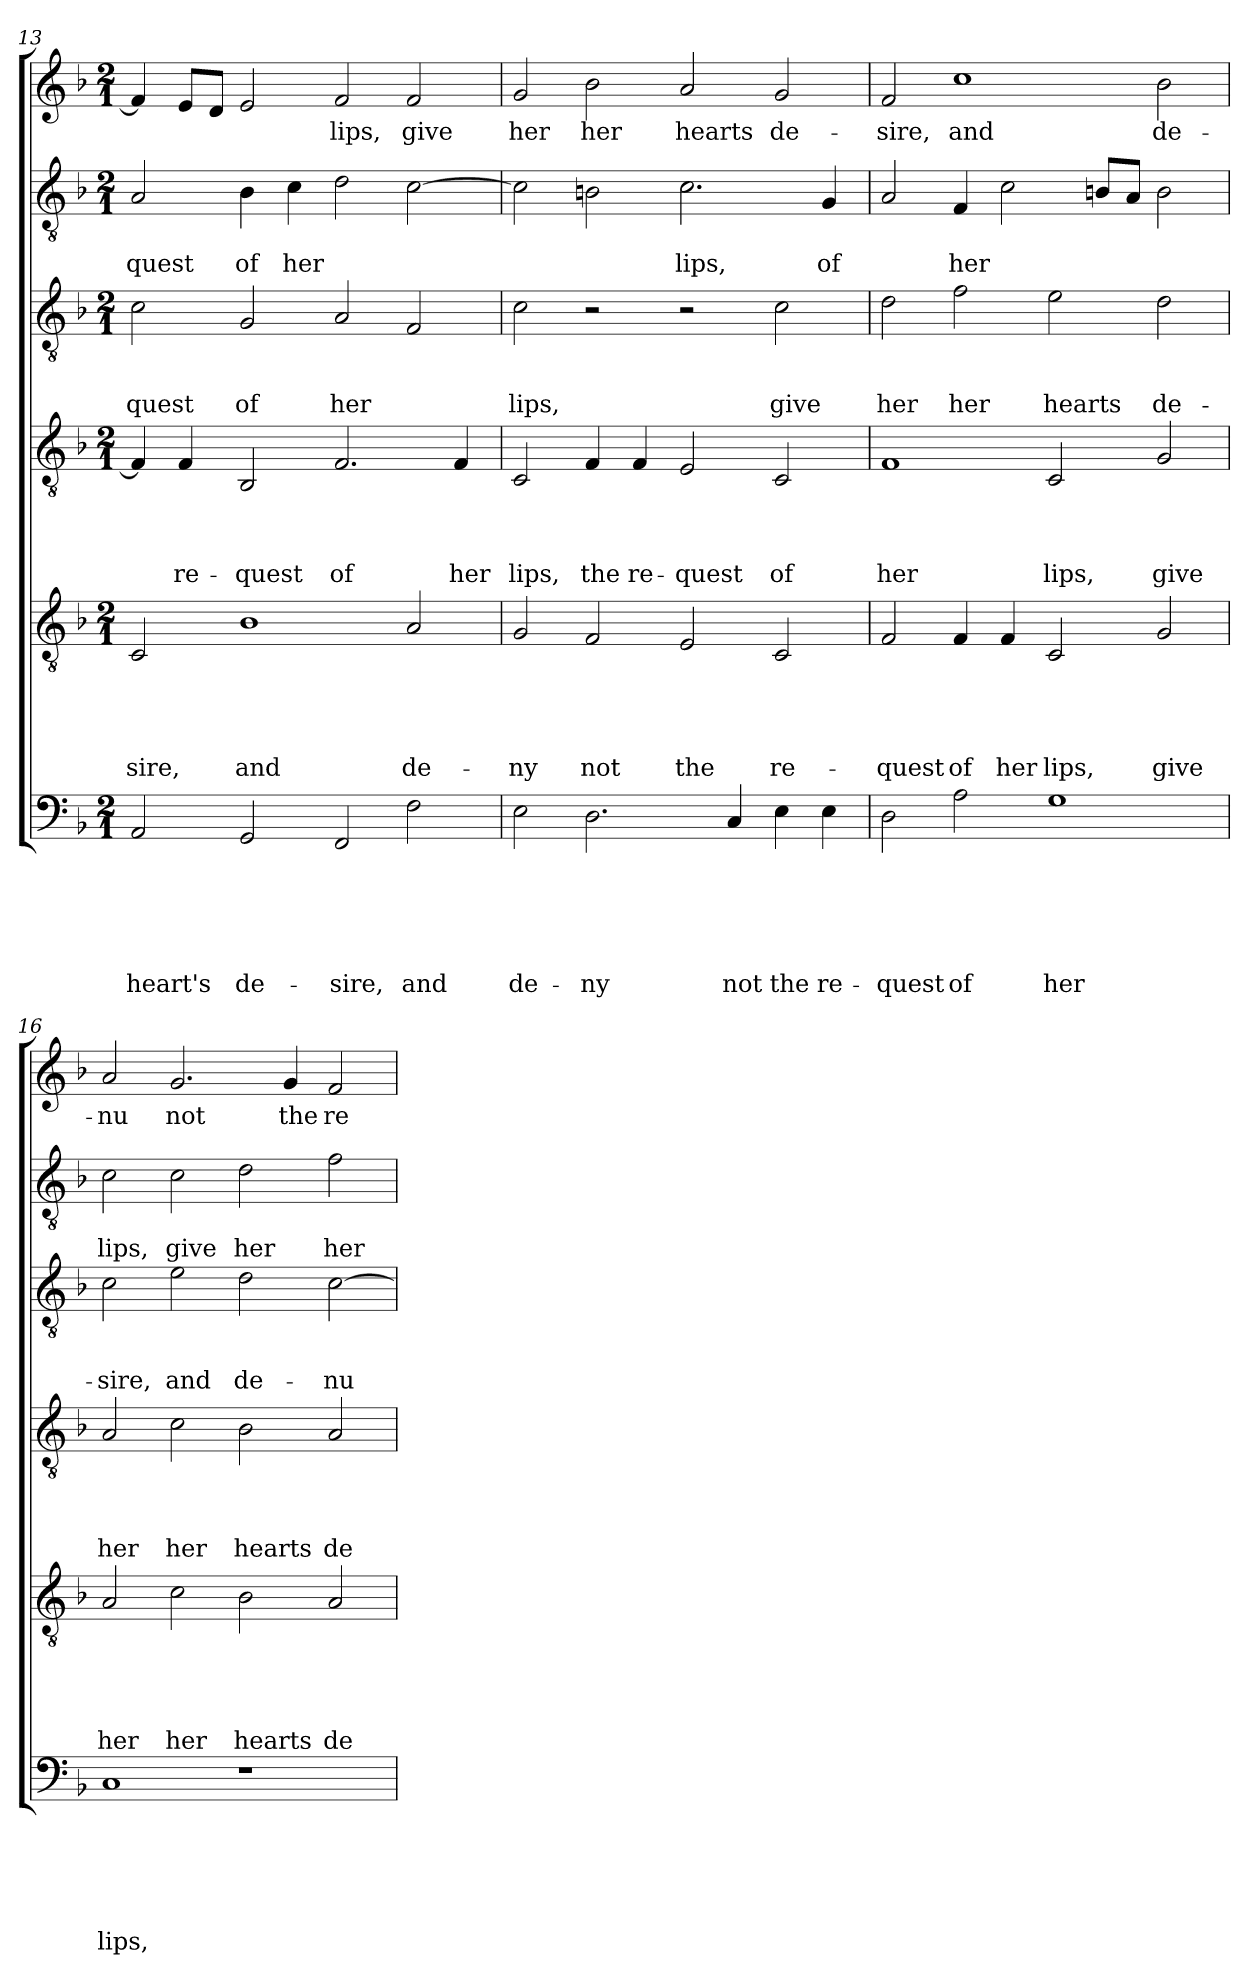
**kern	**text	**text	**text	**text	**text	**text	**kern	**text	**text	**text	**text	**text	**kern	**text	**text	**text	**text	**kern	**text	**text	**text	**kern	**text	**text	**kern	**text
*part6	*part6	*part6	*part6	*part6	*part6	*part6	*part5	*part5	*part5	*part5	*part5	*part5	*part4	*part4	*part4	*part4	*part4	*part3	*part3	*part3	*part3	*part2	*part2	*part2	*part1	*part1
*staff6	*staff6	*staff6	*staff6	*staff6	*staff6	*staff6	*staff5	*staff5	*staff5	*staff5	*staff5	*staff5	*staff4	*staff4	*staff4	*staff4	*staff4	*staff3	*staff3	*staff3	*staff3	*staff2	*staff2	*staff2	*staff1	*staff1
*clefF4	*	*	*	*	*	*	*clefGv2	*	*	*	*	*	*clefGv2	*	*	*	*	*clefGv2	*	*	*	*clefGv2	*	*	*clefG2	*
*k[b-]	*	*	*	*	*	*	*k[b-]	*	*	*	*	*	*k[b-]	*	*	*	*	*k[b-]	*	*	*	*k[b-]	*	*	*k[b-]	*
*F:	*	*	*	*	*	*	*F:	*	*	*	*	*	*F:	*	*	*	*	*F:	*	*	*	*F:	*	*	*F:	*
*M2/1	*	*	*	*	*	*	*M2/1	*	*	*	*	*	*M2/1	*	*	*	*	*M2/1	*	*	*	*M2/1	*	*	*M2/1	*
=13	=13	=13	=13	=13	=13	=13	=13	=13	=13	=13	=13	=13	=13	=13	=13	=13	=13	=13	=13	=13	=13	=13	=13	=13	=13	=13
!	!	!	!	!	!	!LO:LY:b	!	!	!	!	!	!LO:LY:b	!	!	!	!	!	!	!	!	!LO:LY:b	!	!	!LO:LY:b	!	!
2AA/	.	.	.	.	.	heart's	2C/	.	.	.	.	-sire,	4F/]	.	.	.	.	2c\	.	.	-quest	2A/	.	-quest	4f/]	.
!	!	!	!	!	!	!	!	!	!	!	!	!	!	!	!	!	!LO:LY:b	!	!	!	!	!	!	!	!	!
.	.	.	.	.	.	.	.	.	.	.	.	.	4F/	.	.	.	re-	.	.	.	.	.	.	.	8e/L	.
.	.	.	.	.	.	.	.	.	.	.	.	.	.	.	.	.	.	.	.	.	.	.	.	.	8d/J	.
!	!	!	!	!	!	!LO:LY:b	!	!	!	!	!	!LO:LY:b	!	!	!	!	!LO:LY:b	!	!	!	!LO:LY:b	!	!	!LO:LY:b	!	!
2GG/	.	.	.	.	.	de-	1B-	.	.	.	.	and	2BB-/	.	.	.	-quest	2G/	.	.	of	4B-\	.	of	2e/	.
!	!	!	!	!	!	!	!	!	!	!	!	!	!	!	!	!	!	!	!	!	!	!	!	!LO:LY:b	!	!
.	.	.	.	.	.	.	.	.	.	.	.	.	.	.	.	.	.	.	.	.	.	4c\	.	her	.	.
!	!	!	!	!	!	!LO:LY:b	!	!	!	!	!	!	!	!	!	!	!LO:LY:b	!	!	!	!LO:LY:b	!	!	!	!	!LO:LY:b
2FF/	.	.	.	.	.	-sire,	.	.	.	.	.	.	2.F/	.	.	.	of	2A/	.	.	her	2d\	.	.	2f/	lips,
!	!	!	!	!	!	!LO:LY:b	!	!	!	!	!	!LO:LY:b	!	!	!	!	!	!	!	!	!	!	!	!	!	!LO:LY:b
2F\	.	.	.	.	.	and	2A/	.	.	.	.	de-	.	.	.	.	.	2F/	.	.	.	[2c\	.	.	2f/	give
!	!	!	!	!	!	!	!	!	!	!	!	!	!	!	!	!	!LO:LY:b	!	!	!	!	!	!	!	!	!
.	.	.	.	.	.	.	.	.	.	.	.	.	4F/	.	.	.	her	.	.	.	.	.	.	.	.	.
=14	=14	=14	=14	=14	=14	=14	=14	=14	=14	=14	=14	=14	=14	=14	=14	=14	=14	=14	=14	=14	=14	=14	=14	=14	=14	=14
!	!	!	!	!	!	!LO:LY:b	!	!	!	!	!	!LO:LY:b	!	!	!	!	!LO:LY:b	!	!	!	!LO:LY:b	!	!	!	!	!LO:LY:b
2E\	.	.	.	.	.	de-	2G/	.	.	.	.	-ny	2C/	.	.	.	lips,	2c\	.	.	lips,	2c\]	.	.	2g/	her
!	!	!	!	!	!	!LO:LY:b	!	!	!	!	!	!LO:LY:b	!	!	!	!	!LO:LY:b	!	!	!	!	!	!	!	!	!LO:LY:b
2.D\	.	.	.	.	.	-ny	2F/	.	.	.	.	not	4F/	.	.	.	the	2r	.	.	.	2Bn\	.	.	2b-\	her
!	!	!	!	!	!	!	!	!	!	!	!	!	!	!	!	!	!LO:LY:b	!	!	!	!	!	!	!	!	!
.	.	.	.	.	.	.	.	.	.	.	.	.	4F/	.	.	.	re-	.	.	.	.	.	.	.	.	.
!	!	!	!	!	!	!	!	!	!	!	!	!LO:LY:b	!	!	!	!	!LO:LY:b	!	!	!	!	!	!	!LO:LY:b	!	!LO:LY:b
.	.	.	.	.	.	.	2E/	.	.	.	.	the	2E/	.	.	.	-quest	2r	.	.	.	2.c\	.	lips,	2a/	hearts
!	!	!	!	!	!	!LO:LY:b	!	!	!	!	!	!	!	!	!	!	!	!	!	!	!	!	!	!	!	!
4C/	.	.	.	.	.	not	.	.	.	.	.	.	.	.	.	.	.	.	.	.	.	.	.	.	.	.
!	!	!	!	!	!	!LO:LY:b	!	!	!	!	!	!LO:LY:b	!	!	!	!	!LO:LY:b	!	!	!	!LO:LY:b	!	!	!	!	!LO:LY:b
4E\	.	.	.	.	.	the	2C/	.	.	.	.	re-	2C/	.	.	.	of	2c\	.	.	give	.	.	.	2g/	de-
!	!	!	!	!	!	!LO:LY:b	!	!	!	!	!	!	!	!	!	!	!	!	!	!	!	!	!	!LO:LY:b	!	!
4E\	.	.	.	.	.	re-	.	.	.	.	.	.	.	.	.	.	.	.	.	.	.	4G/	.	of	.	.
=15	=15	=15	=15	=15	=15	=15	=15	=15	=15	=15	=15	=15	=15	=15	=15	=15	=15	=15	=15	=15	=15	=15	=15	=15	=15	=15
!	!	!	!	!	!	!LO:LY:b	!	!	!	!	!	!LO:LY:b	!	!	!	!	!LO:LY:b	!	!	!	!LO:LY:b	!	!	!	!	!LO:LY:b
2D\	.	.	.	.	.	-quest	2F/	.	.	.	.	-quest	1F	.	.	.	her	2d\	.	.	her	2A/	.	.	2f/	-sire,
!	!	!	!	!	!	!LO:LY:b	!	!	!	!	!	!LO:LY:b	!	!	!	!	!	!	!	!	!LO:LY:b	!	!	!LO:LY:b	!	!LO:LY:b
2A\	.	.	.	.	.	of	4F/	.	.	.	.	of	.	.	.	.	.	2f\	.	.	her	4F/	.	her	1cc	and
!	!	!	!	!	!	!	!	!	!	!	!	!LO:LY:b	!	!	!	!	!	!	!	!	!	!	!	!	!	!
.	.	.	.	.	.	.	4F/	.	.	.	.	her	.	.	.	.	.	.	.	.	.	2c\	.	.	.	.
!	!	!	!	!	!	!LO:LY:b	!	!	!	!	!	!LO:LY:b	!	!	!	!	!LO:LY:b	!	!	!	!LO:LY:b	!	!	!	!	!
1G	.	.	.	.	.	her	2C/	.	.	.	.	lips,	2C/	.	.	.	lips,	2e\	.	.	hearts	.	.	.	.	.
.	.	.	.	.	.	.	.	.	.	.	.	.	.	.	.	.	.	.	.	.	.	8Bn/L	.	.	.	.
.	.	.	.	.	.	.	.	.	.	.	.	.	.	.	.	.	.	.	.	.	.	8A/J	.	.	.	.
!	!	!	!	!	!	!	!	!	!	!	!	!LO:LY:b	!	!	!	!	!LO:LY:b	!	!	!	!LO:LY:b	!	!	!	!	!LO:LY:b
.	.	.	.	.	.	.	2G/	.	.	.	.	give	2G/	.	.	.	give	2d\	.	.	de-	2B\	.	.	2b-\	de-
=16	=16	=16	=16	=16	=16	=16	=16	=16	=16	=16	=16	=16	=16	=16	=16	=16	=16	=16	=16	=16	=16	=16	=16	=16	=16	=16
!	!	!	!	!	!	!LO:LY:b	!	!	!	!	!	!LO:LY:b	!	!	!	!	!LO:LY:b	!	!	!	!LO:LY:b	!	!	!LO:LY:b	!	!LO:LY:b
1C	.	.	.	.	.	lips,	2A/	.	.	.	.	her	2A/	.	.	.	her	2c\	.	.	-sire,	2c\	.	lips,	2a/	-nu
!	!	!	!	!	!	!	!	!	!	!	!	!LO:LY:b	!	!	!	!	!LO:LY:b	!	!	!	!LO:LY:b	!	!	!LO:LY:b	!	!LO:LY:b
.	.	.	.	.	.	.	2c\	.	.	.	.	her	2c\	.	.	.	her	2e\	.	.	and	2c\	.	give	2.g/	not
!	!	!	!	!	!	!	!	!	!	!	!	!LO:LY:b	!	!	!	!	!LO:LY:b	!	!	!	!LO:LY:b	!	!	!LO:LY:b	!	!
1r	.	.	.	.	.	.	2B-\	.	.	.	.	hearts	2B-\	.	.	.	hearts	2d\	.	.	de-	2d\	.	her	.	.
!	!	!	!	!	!	!	!	!	!	!	!	!	!	!	!	!	!	!	!	!	!	!	!	!	!	!LO:LY:b
.	.	.	.	.	.	.	.	.	.	.	.	.	.	.	.	.	.	.	.	.	.	.	.	.	4g/	the
!	!	!	!	!	!	!	!	!	!	!	!	!LO:LY:b	!	!	!	!	!LO:LY:b	!	!	!	!LO:LY:b	!	!	!LO:LY:b	!	!LO:LY:b
.	.	.	.	.	.	.	2A/	.	.	.	.	de-	2A/	.	.	.	de-	[2c\	.	.	-nu	2f\	.	her	2f/	re-
=	=	=	=	=	=	=	=	=	=	=	=	=	=	=	=	=	=	=	=	=	=	=	=	=	=	=
*-	*-	*-	*-	*-	*-	*-	*-	*-	*-	*-	*-	*-	*-	*-	*-	*-	*-	*-	*-	*-	*-	*-	*-	*-	*-	*-
